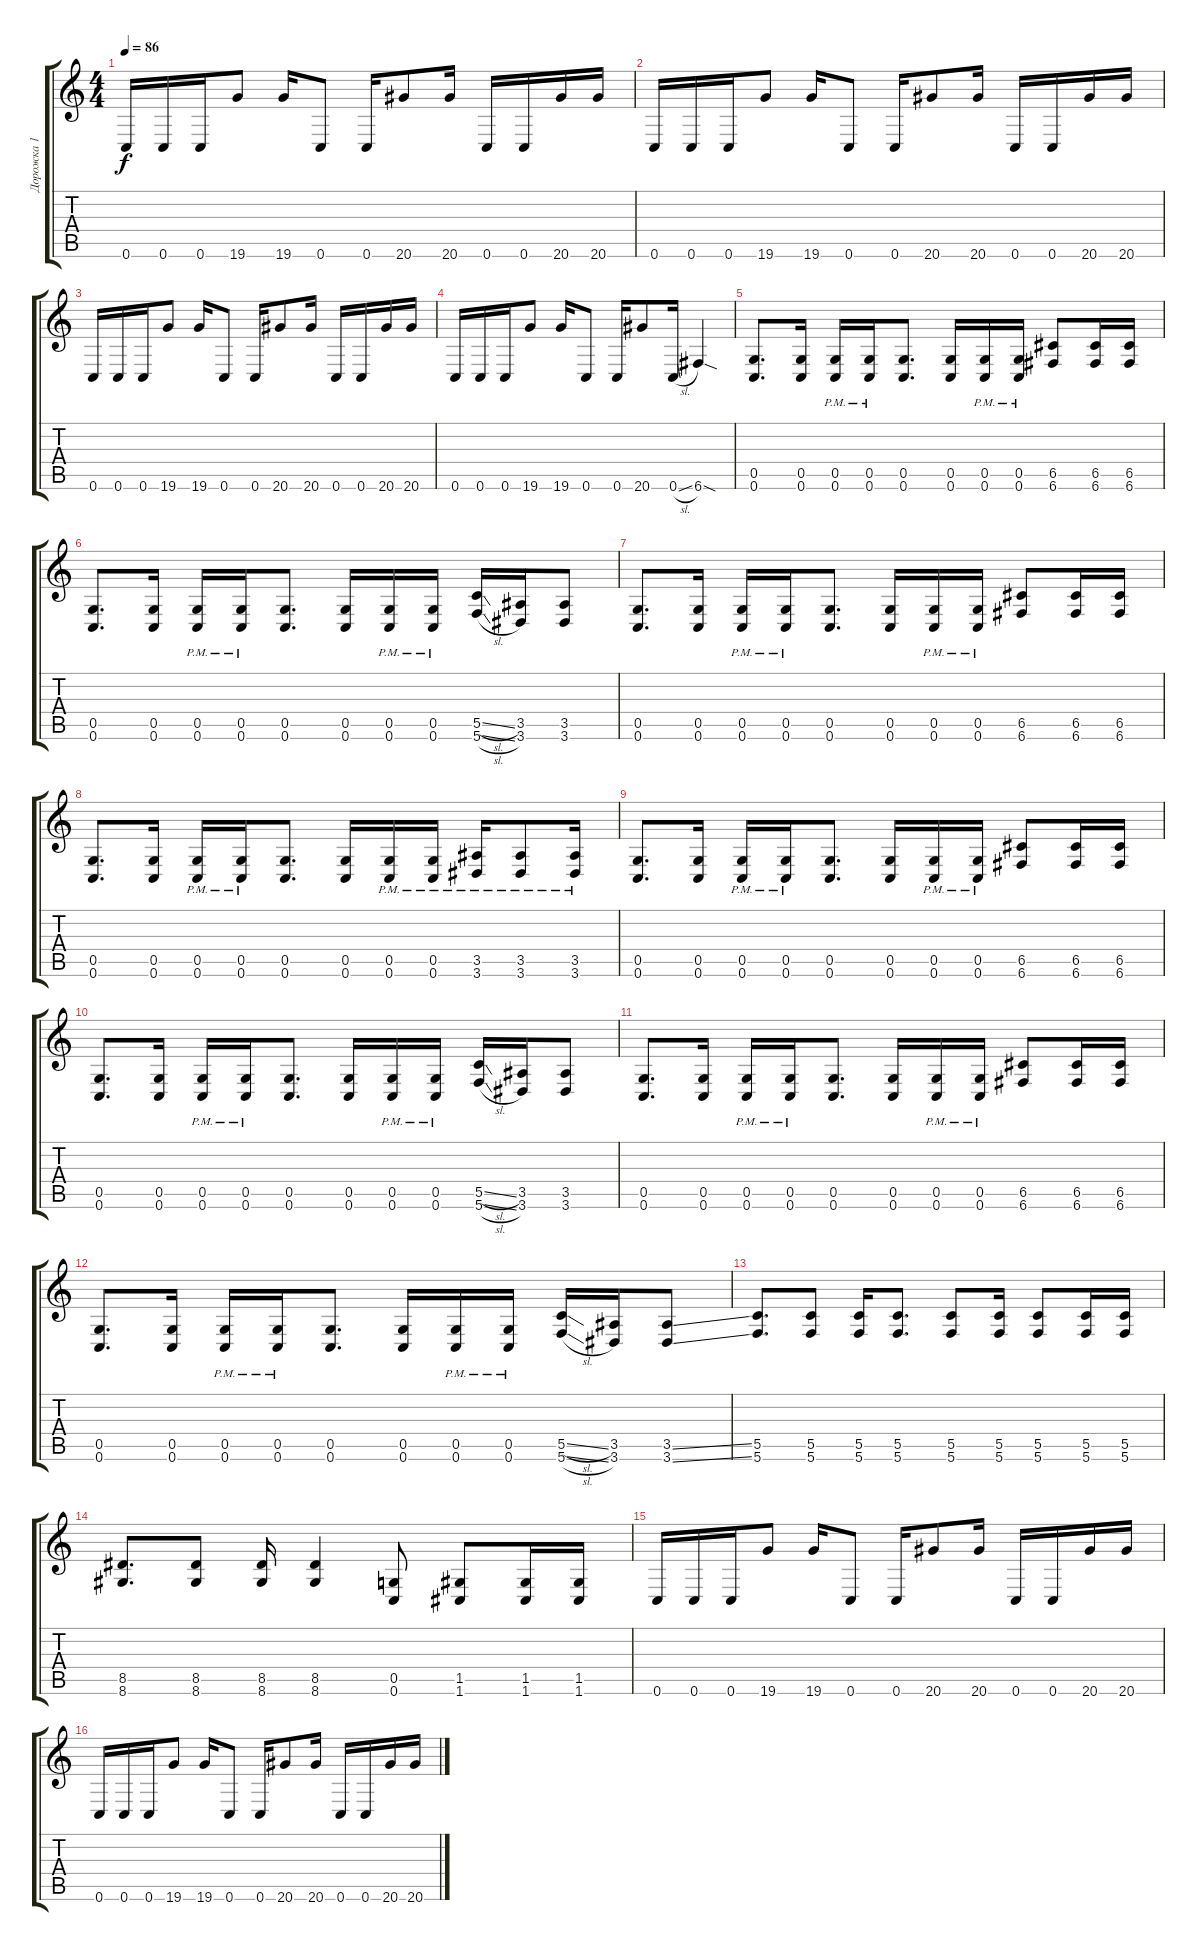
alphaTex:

\track ("Дорожка 1" "Дорожка 1") {instrument distortionguitar}
\staff {score tabs}
\tuning (D4 A3 F3 C3 G2 C2) {hide}
\ts (4 4)
\tempo 86
\clef g2
\ks c
0.6.16{dy f} 0.6.16 0.6.16 19.6.8 19.6.16 0.6.8 0.6.16 20.6.8 20.6.16 0.6.16 0.6.16 20.6.16 20.6.16 |
0.6.16 0.6.16 0.6.16 19.6.8 19.6.16 0.6.8 0.6.16 20.6.8 20.6.16 0.6.16 0.6.16 20.6.16 20.6.16 |
0.6.16 0.6.16 0.6.16 19.6.8 19.6.16 0.6.8 0.6.16 20.6.8 20.6.16 0.6.16 0.6.16 20.6.16 20.6.16 |
0.6.16 0.6.16 0.6.16 19.6.8 19.6.16 0.6.8 0.6.16 20.6.8 0.6{sl}.16 6.6{sod}.4 |
(0.5 0.6).8{d} (0.5 0.6).16 (0.5{pm} 0.6{pm}).16 (0.5{pm} 0.6{pm}).16 (0.5 0.6).8{d} (0.5 0.6).16 (0.5{pm} 0.6{pm}).16 (0.5{pm} 0.6{pm}).16 (6.5 6.6).8 (6.5 6.6).16 (6.5 6.6).16 |
(0.5 0.6).8{d} (0.5 0.6).16 (0.5{pm} 0.6{pm}).16 (0.5{pm} 0.6{pm}).16 (0.5 0.6).8{d} (0.5 0.6).16 (0.5{pm} 0.6{pm}).16 (0.5{pm} 0.6{pm}).16 (5.5{sl} 5.6{sl}).16 (3.5 3.6).16 (3.5 3.6).8 |
(0.5 0.6).8{d} (0.5 0.6).16 (0.5{pm} 0.6{pm}).16 (0.5{pm} 0.6{pm}).16 (0.5 0.6).8{d} (0.5 0.6).16 (0.5{pm} 0.6{pm}).16 (0.5{pm} 0.6{pm}).16 (6.5 6.6).8 (6.5 6.6).16 (6.5 6.6).16 |
(0.5 0.6).8{d} (0.5 0.6).16 (0.5{pm} 0.6{pm}).16 (0.5{pm} 0.6{pm}).16 (0.5 0.6).8{d} (0.5 0.6).16 (0.5{pm} 0.6{pm}).16 (0.5{pm} 0.6{pm}).16 (3.5{pm} 3.6{pm}).16 (3.5{pm} 3.6{pm}).8 (3.5{pm} 3.6{pm}).16 |
(0.5 0.6).8{d} (0.5 0.6).16 (0.5{pm} 0.6{pm}).16 (0.5{pm} 0.6{pm}).16 (0.5 0.6).8{d} (0.5 0.6).16 (0.5{pm} 0.6{pm}).16 (0.5{pm} 0.6{pm}).16 (6.5 6.6).8 (6.5 6.6).16 (6.5 6.6).16 |
(0.5 0.6).8{d} (0.5 0.6).16 (0.5{pm} 0.6{pm}).16 (0.5{pm} 0.6{pm}).16 (0.5 0.6).8{d} (0.5 0.6).16 (0.5{pm} 0.6{pm}).16 (0.5{pm} 0.6{pm}).16 (5.5{sl} 5.6{sl}).16 (3.5 3.6).16 (3.5 3.6).8 |
(0.5 0.6).8{d} (0.5 0.6).16 (0.5{pm} 0.6{pm}).16 (0.5{pm} 0.6{pm}).16 (0.5 0.6).8{d} (0.5 0.6).16 (0.5{pm} 0.6{pm}).16 (0.5{pm} 0.6{pm}).16 (6.5 6.6).8 (6.5 6.6).16 (6.5 6.6).16 |
(0.5 0.6).8{d} (0.5 0.6).16 (0.5{pm} 0.6{pm}).16 (0.5{pm} 0.6{pm}).16 (0.5 0.6).8{d} (0.5 0.6).16 (0.5{pm} 0.6{pm}).16 (0.5{pm} 0.6{pm}).16 (5.5{sl} 5.6{sl}).16 (3.5 3.6).16 (3.5{ss} 3.6{ss}).8 |
(5.5 5.6).8{d} (5.5 5.6).8 (5.5 5.6).16 (5.5 5.6).8{d} (5.5 5.6).8 (5.5 5.6).16 (5.5 5.6).8 (5.5 5.6).16 (5.5 5.6).16 |
(8.5 8.6).8{d} (8.5 8.6).8 (8.5 8.6).16 (8.5 8.6).4 (0.5 0.6).8 (1.5 1.6).8 (1.5 1.6).16 (1.5 1.6).16 |
0.6.16 0.6.16 0.6.16 19.6.8 19.6.16 0.6.8 0.6.16 20.6.8 20.6.16 0.6.16 0.6.16 20.6.16 20.6.16 |
0.6.16 0.6.16 0.6.16 19.6.8 19.6.16 0.6.8 0.6.16 20.6.8 20.6.16 0.6.16 0.6.16 20.6.16 20.6.16
